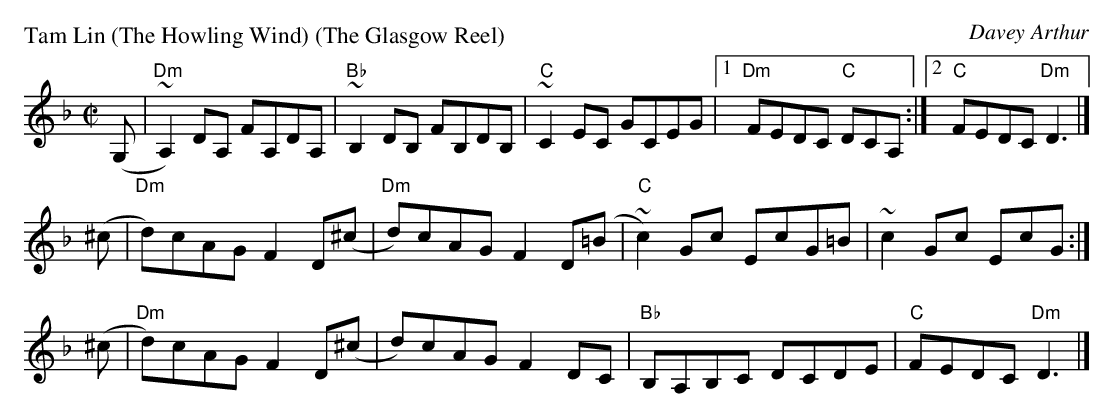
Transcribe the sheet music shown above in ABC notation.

X:1
P: Tam Lin (The Howling Wind) (The Glasgow Reel)
C: Davey Arthur
M: C|
L: 1/8
K: Dm
(G, \
| "Dm"~A,2)DA,  FA,DA, \
| "Bb"~B,2DB,   FB,DB, \
| "C"~C2EC      GCEG   \
|1 "Dm"FEDC   "C"DCA,  \
:|2 "C" FEDC "Dm"D3   |]
(^c \
| "Dm"d)cAG    F2D(^c \
| "Dm"d)cAG    F2D(=B \
| "C"~c2)Gc    EcG=B  \
|    ~c2Gc     EcG   :|
(^c \
| "Dm"d)cAG   F2D(^c \
|     d)cAG   F2DC   \
| "Bb"B,A,B,C DCDE   \
| "C"FEDC "Dm"D3    |]
